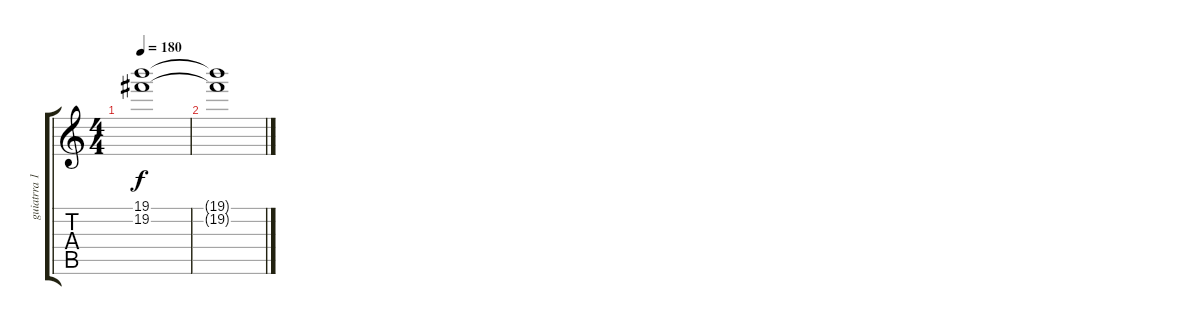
\track ("guiatrra 1" "guiatrra 1") {instrument overdrivenguitar}
\staff {score tabs}
\tuning (E4 B3 G3 D3 A2 E2) {hide}
\ts (4 4)
\tempo 180
\clef g2
\ks c
(19.1{t} 19.2{t}).1{dy f} |
(19.1{t} 19.2{t}).1
